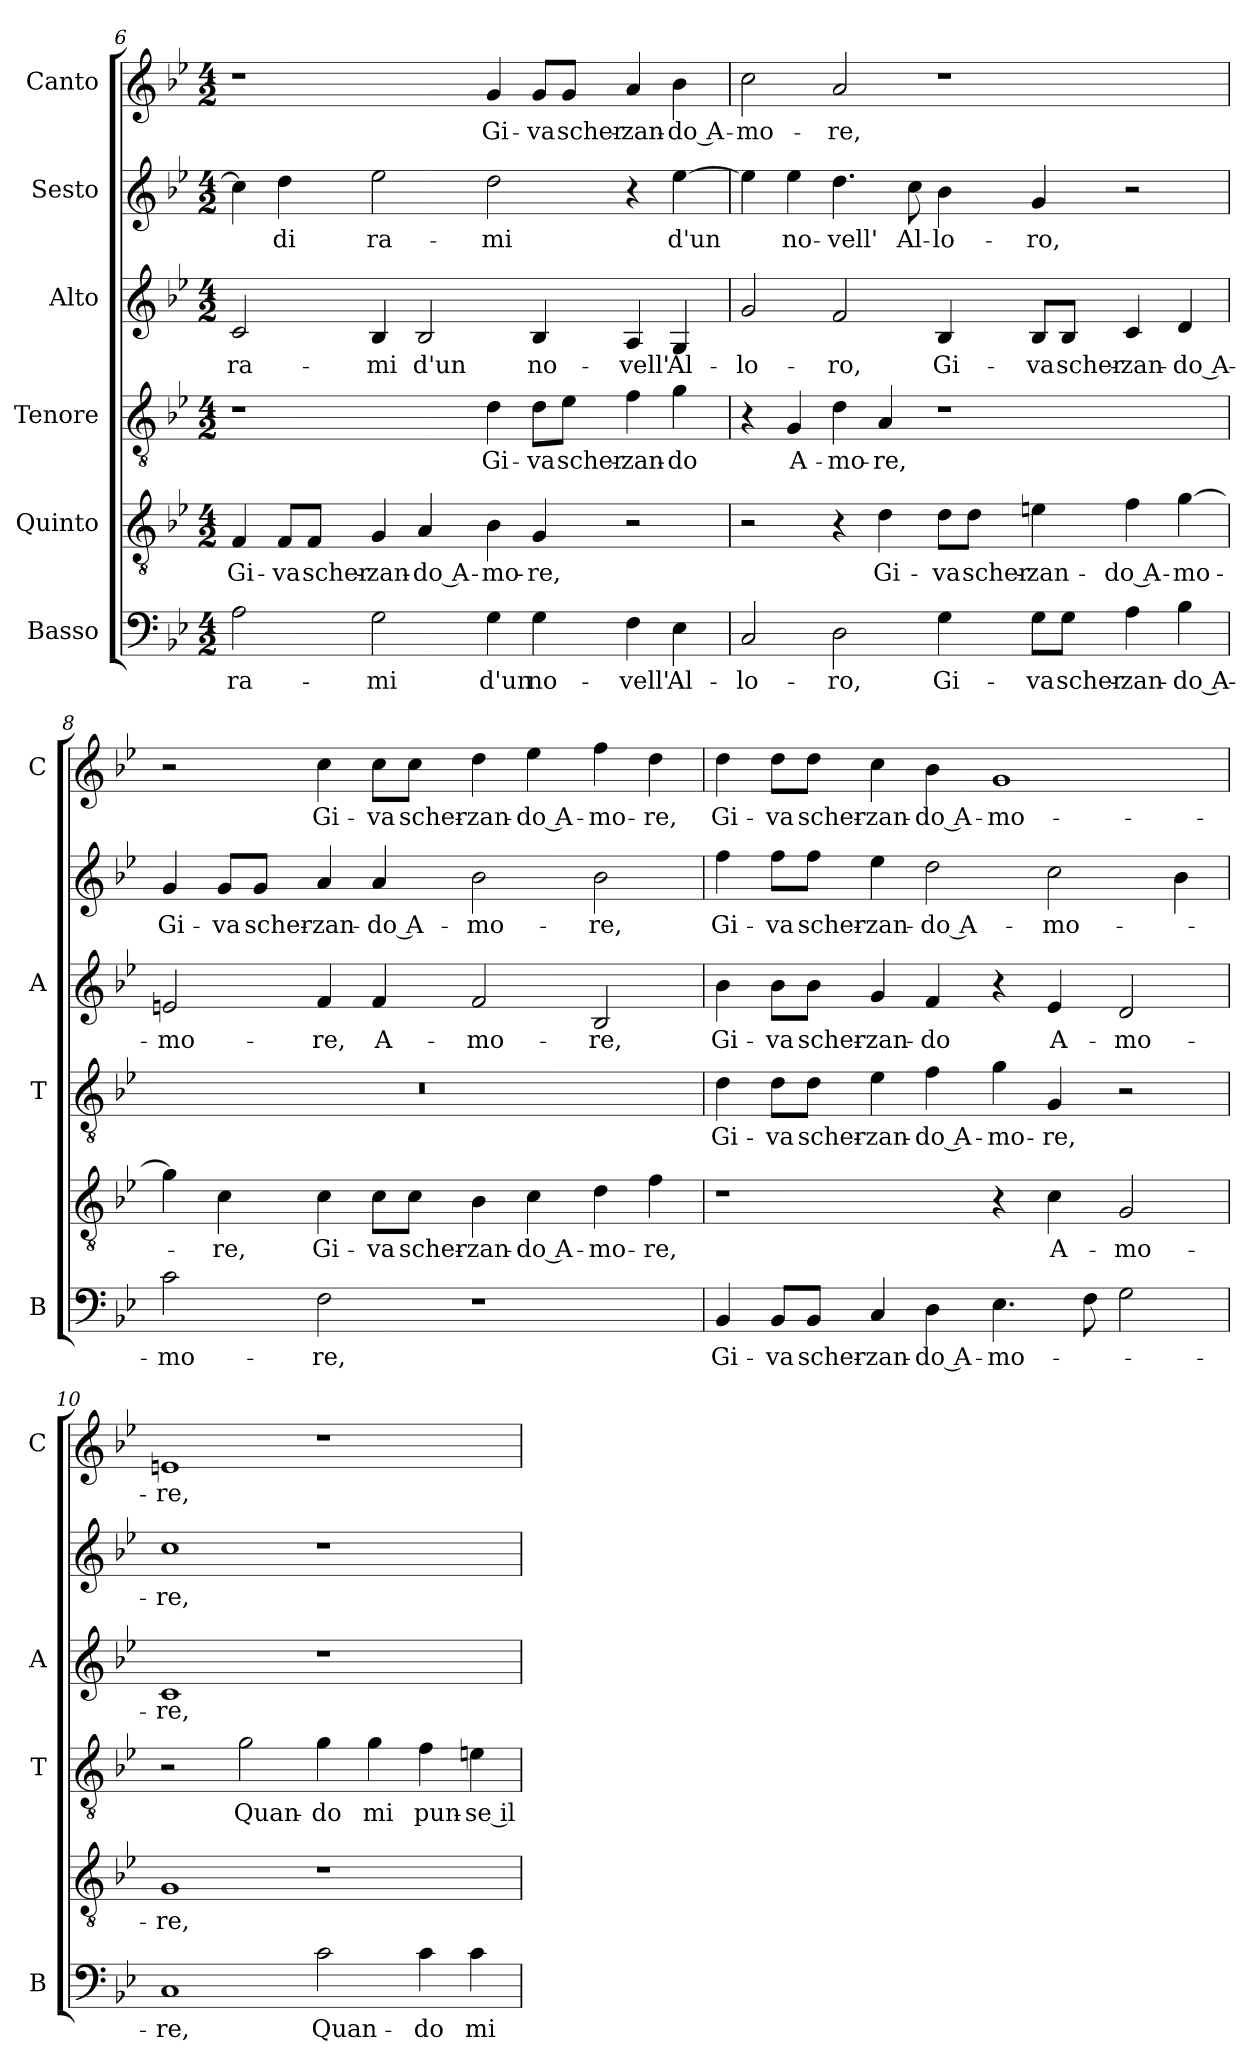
**kern	**text	**kern	**text	**kern	**text	**kern	**text	**kern	**text	**kern	**text
*part6	*part6	*part5	*part5	*part4	*part4	*part3	*part3	*part2	*part2	*part1	*part1
*staff6	*staff6	*staff5	*staff5	*staff4	*staff4	*staff3	*staff3	*staff2	*staff2	*staff1	*staff1
*I"Basso	*	*I"Quinto	*	*I"Tenore	*	*I"Alto	*	*I"Sesto	*	*I"Canto	*
*I'B	*	*	*	*I'T	*	*I'A	*	*	*	*I'C	*
*clefF4	*	*clefGv2	*	*clefGv2	*	*clefG2	*	*clefG2	*	*clefG2	*
*k[b-e-]	*	*k[b-e-]	*	*k[b-e-]	*	*k[b-e-]	*	*k[b-e-]	*	*k[b-e-]	*
*B-:	*	*B-:	*	*B-:	*	*B-:	*	*B-:	*	*B-:	*
*M4/2	*	*M4/2	*	*M4/2	*	*M4/2	*	*M4/2	*	*M4/2	*
=6	=6	=6	=6	=6	=6	=6	=6	=6	=6	=6	=6
!	!LO:LY:b	!	!LO:LY:b	!	!	!	!LO:LY:b	!	!	!	!
2A\	ra-	4F/	Gi-	1r	.	2c/	ra-	4cc\]	.	1r	.
!	!	!	!LO:LY:b	!	!	!	!	!	!LO:LY:b	!	!
.	.	8F/L	-va	.	.	.	.	4dd\	-di	.	.
!	!	!	!LO:LY:b	!	!	!	!	!	!	!	!
.	.	8F/J	scher-	.	.	.	.	.	.	.	.
!	!LO:LY:b	!	!LO:LY:b	!	!	!	!LO:LY:b	!	!LO:LY:b	!	!
2G\	-mi	4G/	-zan-	.	.	4B-/	-mi	2ee-\	ra-	.	.
!	!	!	!LO:LY:b	!	!	!	!LO:LY:b	!	!	!	!
.	.	4A/	-do A-	.	.	2B-/	d'un	.	.	.	.
!	!LO:LY:b	!	!LO:LY:b	!	!LO:LY:b	!	!	!	!LO:LY:b	!	!LO:LY:b
4G\	d'un	4B-\	-mo-	4d\	Gi-	.	.	2dd\	-mi	4g/	Gi-
!	!LO:LY:b	!	!LO:LY:b	!	!LO:LY:b	!	!LO:LY:b	!	!	!	!LO:LY:b
4G\	no-	4G/	-re,	8d\L	-va	4B-/	no-	.	.	8g/L	-va
!	!	!	!	!	!LO:LY:b	!	!	!	!	!	!LO:LY:b
.	.	.	.	8e-\J	scher-	.	.	.	.	8g/J	scher-
!	!LO:LY:b	!	!	!	!LO:LY:b	!	!LO:LY:b	!	!	!	!LO:LY:b
4F\	-vell'	2r	.	4f\	-zan-	4A/	-vell'	4r	.	4a/	-zan-
!	!LO:LY:b	!	!	!	!LO:LY:b	!	!LO:LY:b	!	!LO:LY:b	!	!LO:LY:b
4E-\	Al-	.	.	4g\	-do	4G/	Al-	[4ee-\	d'un	4b-\	-do A-
!!LO:PB:g=z
=7	=7	=7	=7	=7	=7	=7	=7	=7	=7	=7	=7
!	!LO:LY:b	!	!	!	!	!	!LO:LY:b	!	!	!	!LO:LY:b
2C/	-lo-	2r	.	4r	.	2g/	-lo-	4ee-\]	.	2cc\	-mo-
!	!	!	!	!	!LO:LY:b	!	!	!	!LO:LY:b	!	!
.	.	.	.	4G/	A-	.	.	4ee-\	no-	.	.
!	!LO:LY:b	!	!	!	!LO:LY:b	!	!LO:LY:b	!	!LO:LY:b	!	!LO:LY:b
2D\	-ro,	4r	.	4d\	-mo-	2f/	-ro,	4.dd\	-vell'	2a/	-re,
!	!	!	!LO:LY:b	!	!LO:LY:b	!	!	!	!	!	!
.	.	4d\	Gi-	4A/	-re,	.	.	.	.	.	.
!	!	!	!	!	!	!	!	!	!LO:LY:b	!	!
.	.	.	.	.	.	.	.	8cc\	Al-	.	.
!	!LO:LY:b	!	!LO:LY:b	!	!	!	!LO:LY:b	!	!LO:LY:b	!	!
4G\	Gi-	8d\L	-va	1r	.	4B-/	Gi-	4b-\	-lo-	1r	.
!	!	!	!LO:LY:b	!	!	!	!	!	!	!	!
.	.	8d\J	scher-	.	.	.	.	.	.	.	.
!	!LO:LY:b	!	!LO:LY:b	!	!	!	!LO:LY:b	!	!LO:LY:b	!	!
8G\L	-va	4en\	-zan-	.	.	8B-/L	-va	4g/	-ro,	.	.
!	!LO:LY:b	!	!	!	!	!	!LO:LY:b	!	!	!	!
8G\J	scher-	.	.	.	.	8B-/J	scher-	.	.	.	.
!	!LO:LY:b	!	!LO:LY:b	!	!	!	!LO:LY:b	!	!	!	!
4A\	-zan-	4f\	-do A-	.	.	4c/	-zan-	2r	.	.	.
!	!LO:LY:b	!	!LO:LY:b	!	!	!	!LO:LY:b	!	!	!	!
4B-\	-do A-	[4g\	-mo-	.	.	4d/	-do A-	.	.	.	.
=8	=8	=8	=8	=8	=8	=8	=8	=8	=8	=8	=8
!	!LO:LY:b	!	!	!	!	!	!LO:LY:b	!	!LO:LY:b	!	!
2c\	-mo-	4g\]	.	0r	.	2en/	-mo-	4g/	Gi-	2r	.
!	!	!	!LO:LY:b	!	!	!	!	!	!LO:LY:b	!	!
.	.	4c\	-re,	.	.	.	.	8g/L	-va	.	.
!	!	!	!	!	!	!	!	!	!LO:LY:b	!	!
.	.	.	.	.	.	.	.	8g/J	scher-	.	.
!	!LO:LY:b	!	!LO:LY:b	!	!	!	!LO:LY:b	!	!LO:LY:b	!	!LO:LY:b
2F\	-re,	4c\	Gi-	.	.	4f/	-re,	4a/	-zan-	4cc\	Gi-
!	!	!	!LO:LY:b	!	!	!	!LO:LY:b	!	!LO:LY:b	!	!LO:LY:b
.	.	8c\L	-va	.	.	4f/	A-	4a/	-do A-	8cc\L	-va
!	!	!	!LO:LY:b	!	!	!	!	!	!	!	!LO:LY:b
.	.	8c\J	scher-	.	.	.	.	.	.	8cc\J	scher-
!	!	!	!LO:LY:b	!	!	!	!LO:LY:b	!	!LO:LY:b	!	!LO:LY:b
1r	.	4B-\	-zan-	.	.	2f/	-mo-	2b-\	-mo-	4dd\	-zan-
!	!	!	!LO:LY:b	!	!	!	!	!	!	!	!LO:LY:b
.	.	4c\	-do A-	.	.	.	.	.	.	4ee-\	-do A-
!	!	!	!LO:LY:b	!	!	!	!LO:LY:b	!	!LO:LY:b	!	!LO:LY:b
.	.	4d\	-mo-	.	.	2B-/	-re,	2b-\	-re,	4ff\	-mo-
!	!	!	!LO:LY:b	!	!	!	!	!	!	!	!LO:LY:b
.	.	4f\	-re,	.	.	.	.	.	.	4dd\	-re,
!!LO:LB:g=z
=9	=9	=9	=9	=9	=9	=9	=9	=9	=9	=9	=9
!	!LO:LY:b	!	!	!	!LO:LY:b	!	!LO:LY:b	!	!LO:LY:b	!	!LO:LY:b
4BB-/	Gi-	1r	.	4d\	Gi-	4b-\	Gi-	4ff\	Gi-	4dd\	Gi-
!	!LO:LY:b	!	!	!	!LO:LY:b	!	!LO:LY:b	!	!LO:LY:b	!	!LO:LY:b
8BB-/L	-va	.	.	8d\L	-va	8b-\L	-va	8ff\L	-va	8dd\L	-va
!	!LO:LY:b	!	!	!	!LO:LY:b	!	!LO:LY:b	!	!LO:LY:b	!	!LO:LY:b
8BB-/J	scher-	.	.	8d\J	scher-	8b-\J	scher-	8ff\J	scher-	8dd\J	scher-
!	!LO:LY:b	!	!	!	!LO:LY:b	!	!LO:LY:b	!	!LO:LY:b	!	!LO:LY:b
4C/	-zan-	.	.	4e-\	-zan-	4g/	-zan-	4ee-\	-zan-	4cc\	-zan-
!	!LO:LY:b	!	!	!	!LO:LY:b	!	!LO:LY:b	!	!LO:LY:b	!	!LO:LY:b
4D\	-do A-	.	.	4f\	-do A-	4f/	-do	2dd\	-do A-	4b-\	-do A-
!	!LO:LY:b	!	!	!	!LO:LY:b	!	!	!	!	!	!LO:LY:b
4.E-\	-mo-	4r	.	4g\	-mo-	4r	.	.	.	1g	-mo-
!	!	!	!LO:LY:b	!	!LO:LY:b	!	!LO:LY:b	!	!LO:LY:b	!	!
.	.	4c\	A-	4G/	-re,	4e-/	A-	2cc\	-mo-	.	.
8F\	.	.	.	.	.	.	.	.	.	.	.
!	!	!	!LO:LY:b	!	!	!	!LO:LY:b	!	!	!	!
2G\	.	2G/	-mo-	2r	.	2d/	-mo-	.	.	.	.
.	.	.	.	.	.	.	.	4b-\	.	.	.
=10	=10	=10	=10	=10	=10	=10	=10	=10	=10	=10	=10
!	!LO:LY:b	!	!LO:LY:b	!	!	!	!LO:LY:b	!	!LO:LY:b	!	!LO:LY:b
1C	-re,	1G	-re,	2r	.	1c	-re,	1cc	-re,	1en	-re,
!	!	!	!	!	!LO:LY:b	!	!	!	!	!	!
.	.	.	.	2g\	Quan-	.	.	.	.	.	.
!	!LO:LY:b	!	!	!	!LO:LY:b	!	!	!	!	!	!
2c\	Quan-	1r	.	4g\	-do	1r	.	1r	.	1r	.
!	!	!	!	!	!LO:LY:b	!	!	!	!	!	!
.	.	.	.	4g\	mi	.	.	.	.	.	.
!	!LO:LY:b	!	!	!	!LO:LY:b	!	!	!	!	!	!
4c\	-do	.	.	4f\	pun-	.	.	.	.	.	.
!	!LO:LY:b	!	!	!	!LO:LY:b	!	!	!	!	!	!
4c\	mi	.	.	4en\	-se il	.	.	.	.	.	.
=	=	=	=	=	=	=	=	=	=	=	=
*-	*-	*-	*-	*-	*-	*-	*-	*-	*-	*-	*-
